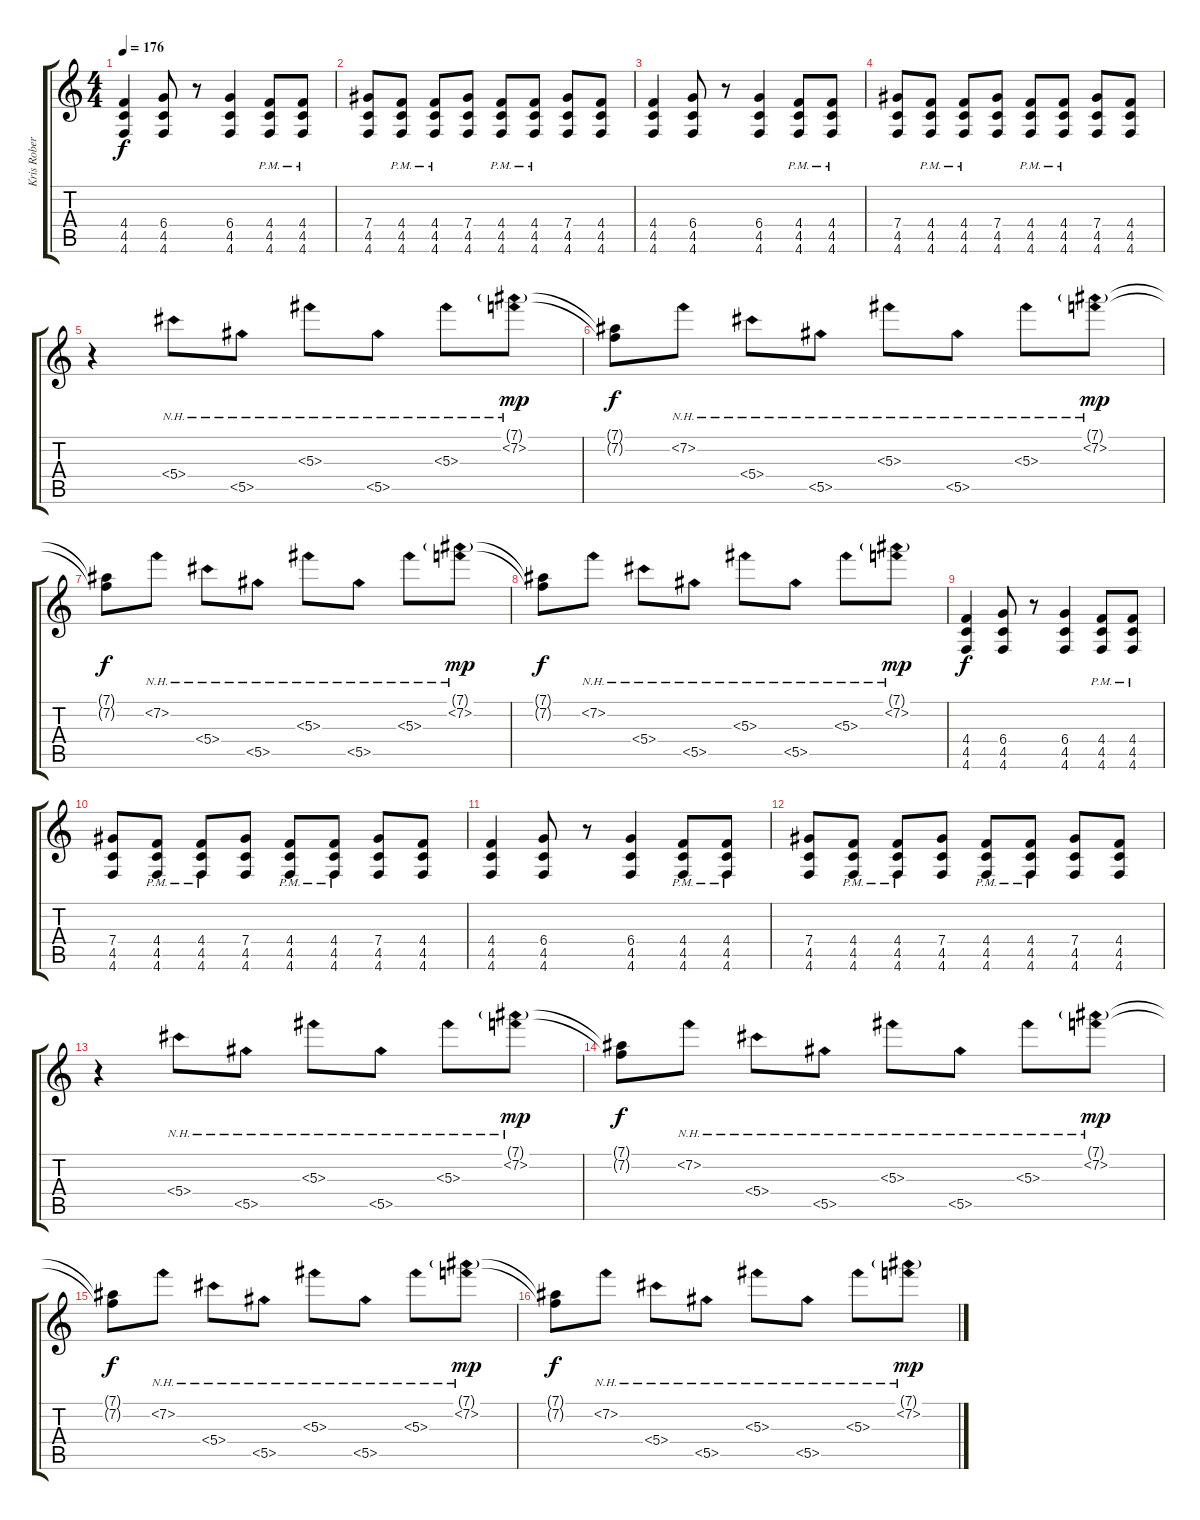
\track ("Kris Roberts (guitar)" "Kris Rober") {instrument distortionguitar}
\staff {score tabs}
\tuning (Eb4 Bb3 Gb3 Db3 Ab2 Db2) {hide}
\ts (4 4)
\tempo 176
\clef g2
\ks c
(4.4 4.5 4.6).4{dy f instrument distortionguitar} (6.4 4.5 4.6).8 r.8 (6.4 4.5 4.6).4 (4.4 4.5{pm} 4.6{pm}).8 (4.4 4.5{pm} 4.6{pm}).8 |
(7.4 4.5 4.6).8 (4.4 4.5{pm} 4.6{pm}).8 (4.4 4.5 4.6{pm}).8 (7.4 4.5 4.6).8 (4.4 4.5 4.6{pm}).8 (4.4 4.5{pm} 4.6{pm}).8 (7.4 4.5 4.6).8 (4.4 4.5 4.6).8 |
(4.4 4.5 4.6).4 (6.4 4.5 4.6).8 r.8 (6.4 4.5 4.6).4 (4.4 4.5{pm} 4.6{pm}).8 (4.4 4.5{pm} 4.6{pm}).8 |
(7.4 4.5 4.6).8 (4.4 4.5{pm} 4.6{pm}).8 (4.4 4.5 4.6{pm}).8 (7.4 4.5 4.6).8 (4.4 4.5 4.6{pm}).8 (4.4 4.5{pm} 4.6{pm}).8 (7.4 4.5 4.6).8 (4.4 4.5 4.6).8 |
r.4 5.4{nh}.8 5.5{nh}.8 5.3{nh}.8 5.5{nh}.8 5.3{nh}.8 (7.1{nh g} 7.2{nh}).8{dy mp} |
(7.1{t} 7.2{t}).8{dy f} 7.2{nh}.8 5.4{nh}.8 5.5{nh}.8 5.3{nh}.8 5.5{nh}.8 5.3{nh}.8 (7.1{nh g} 7.2{nh}).8{dy mp} |
(7.1{t} 7.2{t}).8{dy f} 7.2{nh}.8 5.4{nh}.8 5.5{nh}.8 5.3{nh}.8 5.5{nh}.8 5.3{nh}.8 (7.1{nh g} 7.2{nh}).8{dy mp} |
(7.1{t} 7.2{t}).8{dy f} 7.2{nh}.8 5.4{nh}.8 5.5{nh}.8 5.3{nh}.8 5.5{nh}.8 5.3{nh}.8 (7.1{nh g} 7.2{nh}).8{dy mp} |
(4.4 4.5 4.6).4{dy f} (6.4 4.5 4.6).8 r.8 (6.4 4.5 4.6).4 (4.4 4.5{pm} 4.6{pm}).8 (4.4 4.5{pm} 4.6{pm}).8 |
(7.4 4.5 4.6).8 (4.4 4.5{pm} 4.6{pm}).8 (4.4 4.5 4.6{pm}).8 (7.4 4.5 4.6).8 (4.4 4.5 4.6{pm}).8 (4.4 4.5{pm} 4.6{pm}).8 (7.4 4.5 4.6).8 (4.4 4.5 4.6).8 |
(4.4 4.5 4.6).4 (6.4 4.5 4.6).8 r.8 (6.4 4.5 4.6).4 (4.4 4.5{pm} 4.6{pm}).8 (4.4 4.5{pm} 4.6{pm}).8 |
(7.4 4.5 4.6).8 (4.4 4.5{pm} 4.6{pm}).8 (4.4 4.5 4.6{pm}).8 (7.4 4.5 4.6).8 (4.4 4.5 4.6{pm}).8 (4.4 4.5{pm} 4.6{pm}).8 (7.4 4.5 4.6).8 (4.4 4.5 4.6).8 |
r.4 5.4{nh}.8 5.5{nh}.8 5.3{nh}.8 5.5{nh}.8 5.3{nh}.8 (7.1{nh g} 7.2{nh}).8{dy mp} |
(7.1{t} 7.2{t}).8{dy f} 7.2{nh}.8 5.4{nh}.8 5.5{nh}.8 5.3{nh}.8 5.5{nh}.8 5.3{nh}.8 (7.1{nh g} 7.2{nh}).8{dy mp} |
(7.1{t} 7.2{t}).8{dy f} 7.2{nh}.8 5.4{nh}.8 5.5{nh}.8 5.3{nh}.8 5.5{nh}.8 5.3{nh}.8 (7.1{nh g} 7.2{nh}).8{dy mp} |
(7.1{t} 7.2{t}).8{dy f} 7.2{nh}.8 5.4{nh}.8 5.5{nh}.8 5.3{nh}.8 5.5{nh}.8 5.3{nh}.8 (7.1{nh g} 7.2{nh}).8{dy mp}
